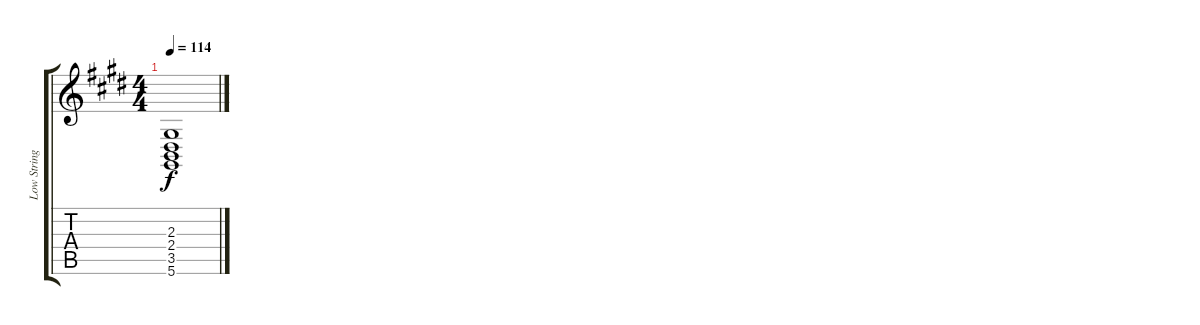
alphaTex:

\track ("Low Strings 2" "Low String") {instrument stringensemble1}
\staff {score tabs}
\tuning (Eb4 Bb3 Gb3 Db3 Ab2 Eb2) {hide}
\ts (4 4)
\tempo 114
\clef g2
\ks e
(2.3 2.4 3.5 5.6).1{dy f}
